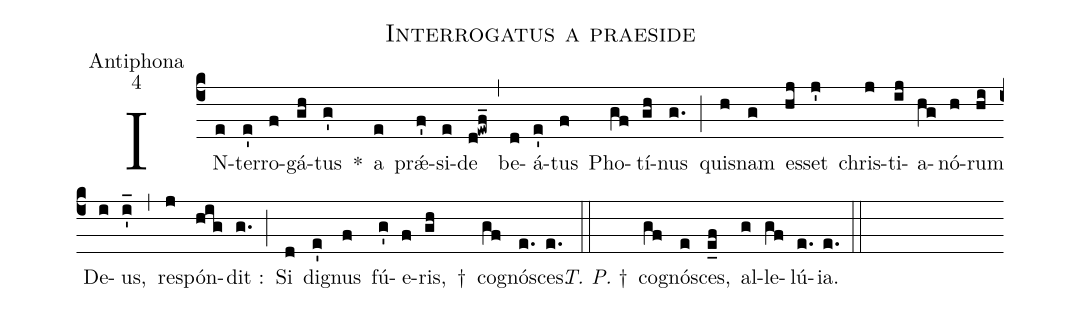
name:Interrogatus a praeside;
office-part:Antiphona;
mode:4;
%%
(c4)IN(e)ter(e')ro(f)gá(gh)tus(g') *() a(e)  prǽ(f')si(e)de(d!ewf_) (,) be(d)á(e')tus(f) Pho(gf)tí(gh)nus(g.) (;) quis(h)nam(g) es(hj)set(j') chris(j)ti(ij)a(hg)nó(h)rum(hi) De(i)us,(i'_) (,) re(j)spón(hig)dit :(g.) (;) Si(d) di(e')gnus(f) fú(g')e(f)ris,(gh) †() co(gf)gnó(e.)sces.(e.) (::) <i>T. P.</i> †() co(gf)gnó(e)sces,(e_f) al(g)le(gf)lú(e.)ia.(e.) (::)
